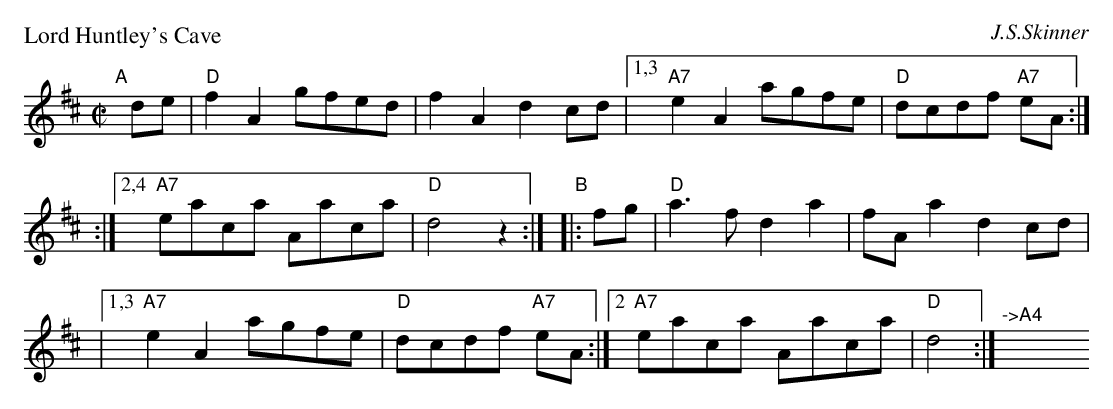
X:1
P: Lord Huntley's Cave
C: J.S.Skinner
M: C|
L: 1/8
K: D
"A"[|] de \
| "D"f2A2 gfed | f2A2 d2cd | [1,3 "A7"e2A2 agfe | "D"dcdf "A7"eA :|
:|[2,4 "A7"eaca Aaca | "D"d4 z2 :|"B"|: fg | "D"a3f d2a2 | fAa2 d2cd |
|[1,3 "A7"e2A2 agfe | "D"dcdf "A7"eA :|[2 "A7"eaca Aaca | "D"d4 :| "^->A4"x4
